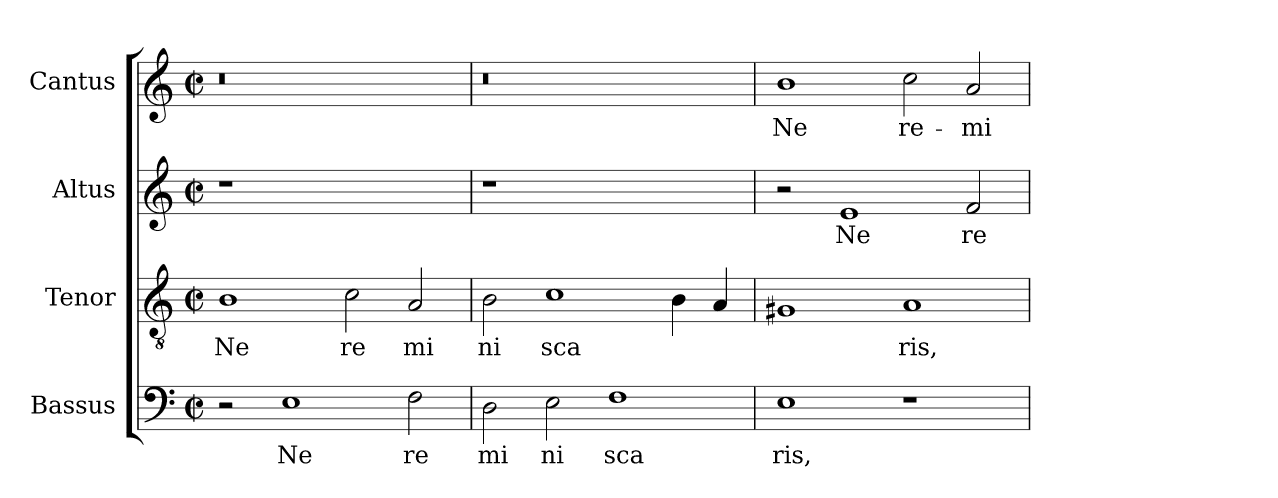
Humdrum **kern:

**kern	**text	**kern	**text	**kern	**text	**kern	**text
*part4	*part4	*part3	*part3	*part2	*part2	*part1	*part1
*staff4	*staff4	*staff3	*staff3	*staff2	*staff2	*staff1	*staff1
*I"Bassus	*	*I"Tenor	*	*I"Altus	*	*I"Cantus	*
!!LO:PB:g=z
*stria5	*	*stria5	*	*stria5	*	*stria5	*
*clefF4	*	*clefGv2	*	*clefG2	*	*clefG2	*
*k[]	*	*k[]	*	*k[]	*	*k[]	*
*C:	*	*C:	*	*C:	*	*C:	*
*M2/2	*	*M2/2	*	*M2/2	*	*M2/2	*
*met(c|)	*	*met(c|)	*	*met(c|)	*	*met(c|)	*
=1	=1	=1	=1	=1	=1	=1	=1
!	!	!	!LO:LY:b:cj	!	!	!	!
2r	.	1B	Ne	1r	.	0r	.
!	!LO:LY:b:cj	!	!	!	!	!	!
1E	Ne	.	.	.	.	.	.
!	!	!	!LO:LY:b:cj	!	!	!	!
.	.	2c\	re	1ryy	.	.	.
!	!LO:LY:b:cj	!	!LO:LY:b:cj	!	!	!	!
2F\	re	2A/	mi	.	.	.	.
=2	=2	=2	=2	=2	=2	=2	=2
!	!LO:LY:b:cj	!	!LO:LY:b:cj	!	!	!	!
2D\	mi	2B\	ni	1r	.	0r	.
!	!LO:LY:b:cj	!	!LO:LY:b:cj	!	!	!	!
2E\	ni	1c	sca	.	.	.	.
!	!LO:LY:b:cj	!	!	!	!	!	!
1F	sca	.	.	1ryy	.	.	.
!	!	!	!LO:LY:b:cj	!	!	!	!
.	.	4B\	.	.	.	.	.
!	!	!	!LO:LY:b:cj	!	!	!	!
.	.	4A/	.	.	.	.	.
=3	=3	=3	=3	=3	=3	=3	=3
!	!LO:LY:b:cj	!	!LO:LY:b:cj	!	!	!	!LO:LY:b:cj
1E	ris,	1G#X	.	2r	.	1b	Ne
!	!	!	!	!	!LO:LY:b:cj	!	!
.	.	.	.	1e	Ne	.	.
!	!	!	!LO:LY:b:cj	!	!	!	!LO:LY:b:cj
1r	.	1A	ris,	.	.	2cc\	re-
!	!	!	!	!	!LO:LY:b:cj	!	!LO:LY:b:cj
.	.	.	.	2f/	re	2a/	-mi-
=	=	=	=	=	=	=	=
*-	*-	*-	*-	*-	*-	*-	*-
